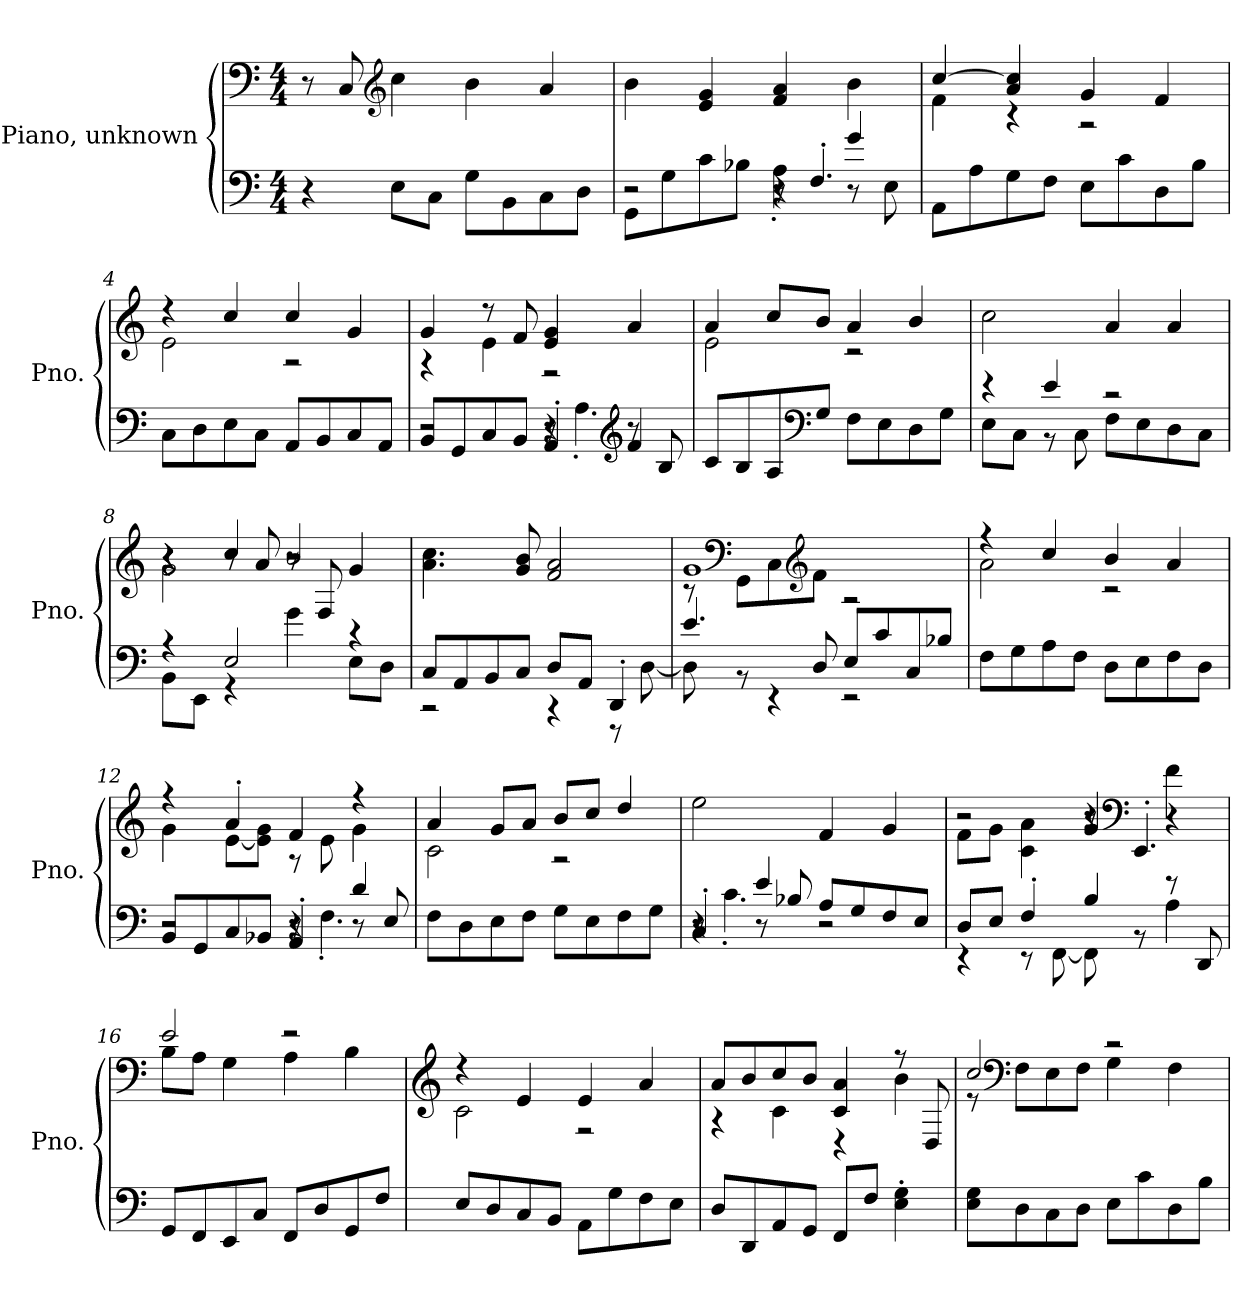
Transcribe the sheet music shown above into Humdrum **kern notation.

**kern	**kern
*part1	*part1
*staff2	*staff1
*I"Piano, unknown	*
*I'Pno.	*
*clefF4	*clefF4
*k[]	*k[]
*M4/4	*M4/4
*MM120	*MM120
=1	=1
4r	8r
.	8C/
*	*clefG2
8E\L	4cc\
8C\J	.
8G\L	4b\
8BB\	.
8C\	4a/
8D\J	.
=2	=2
*^	*
*	*^	*
2r	8GG\L	2r	4b\
.	8G\	.	.
.	8c\	.	4e/ 4g/
.	8B-X\J	.	.
4r	4A'\	8r	4f/ 4a/
.	.	4.F'/	.
4g/	8r	.	4b\
.	8E\	.	.
*v	*v	*v	*
=3	=3
*	*^
8AA\L	[4cc/	4f\
8A\	.	.
8G\	4a/ 4cc/]	4r
8F\J	.	.
8E\L	4g/	2r
8c\	.	.
8D\	4f/	.
8B\J	.	.
=4	=4	=4
8C\L	4r	2e\
8D\	.	.
8E\	4cc/	.
8C\J	.	.
8AA/L	4cc/	2r
8BB/	.	.
8C/	4g/	.
8AA/J	.	.
!!LO:LB:g=z	!!
=5	=5	=5
*^	*	*
*	*^	*	*
2r	2r	8BB/L	4g/	4r
.	.	8GG/	.	.
.	.	8C/	8r	4e\
.	.	8BB/J	8f/	.
4r	8r	4AA'/	4e/ 4g/	2r
.	4.A'\	.	.	.
*clefG2	*	*	*	*
4f/	.	8r	4a/	.
.	.	8B/	.	.
*v	*v	*v	*	*
=6	=6	=6
8c/L	4a/	2e\
8B/	.	.
8A/	8cc/L	.
*clefF4	*	*
8G/J	8b/J	.
8F\L	4a/	2r
8E\	.	.
8D\	4b/	.
8G\J	.	.
*	*v	*v
=7	=7
*^	*
4r	8E\L	2cc\
.	8C\J	.
4e/	8r	.
.	8C\	.
2r	8F\L	4a/
.	8E\	.
.	8D\	4a/
.	8C\J	.
=8	=8	=8
*	*	*^
*	*	*	*^
4r	8BB\L	4r	2g\	4r
.	8EE\J	.	.	.
2E/	4r	4cc/	.	8r
.	.	.	.	8a/
.	4g\	2b/	2r	8r
.	.	.	.	8F/
4r	8E\L	.	.	4g/
.	8D\J	.	.	.
*	*	*v	*v	*v
!!LO:LB:g=z
=9	=9	=9
8C/L	2r	4.a\ 4.cc\
8AA/	.	.
8BB/	.	.
8C/J	.	8g/ 8b/
8D/L	4r	2f/ 2a/
8AA/J	.	.
4DD'/	8r	.
.	[8D\	.
=10	=10	=10
*	*	*^
4.e/	8D\]	1g	8r
*	*	*clefF4	*
.	8r	.	8GG\L
.	4r	.	8C\
*	*	*clefG2	*
8D/	.	.	8f\J
8E/L	2r	.	2r
8c/	.	.	.
8C/	.	.	.
8B-X/J	.	.	.
*v	*v	*	*
=11	=11	=11
8F\L	4r	2a\
8G\	.	.
8A\	4cc/	.
8F\J	.	.
8D\L	4b/	2r
8E\	.	.
8F\	4a/	.
8D\J	.	.
=12	=12	=12
*^	*	*
*	*^	*	*
2r	2r	8BB/L	4r	4g\
.	.	8GG/	.	.
.	.	8C/	4a'/	[8e\L
.	.	8BB-X/J	.	8e\] 8g\J
4r	8r	4AA'/	4f/	8r
.	4.F'\	.	.	8e\
4d/	.	8r	4r	4g\
.	.	8E/	.	.
*v	*v	*v	*	*
!!LO:LB:g=z	!!
=13	=13	=13
8F\L	4a/	2c\
8D\	.	.
8E\	8g/L	.
8F\J	8a/J	.
8G\L	8b/L	2r
8E\	8cc/J	.
8F\	4dd/	.
8G\J	.	.
*	*v	*v
=14	=14
*^	*
*	*^	*
4r	8r	4C'/	2ee\
.	4.c'\	.	.
4e/	.	8r	.
.	.	8B-X/	.
2r	2r	8A/L	4f/
.	.	8G/	.
.	.	8F/	4g/
.	.	8E/J	.
*	*v	*v	*
=15	=15	=15
*	*	*^
*	*	*	*^
8D/L	4r	2r	8f\L	2r
8E/J	.	.	8g\J	.
4F'/	8r	.	4c\ 4a\	.
.	[8FF\	.	.	.
4B/	8FF\]	4g/	4r	8r
*	*	*clefF4	*	*
.	8r	.	.	4.EE'/
8r	4A\	4r	4f\	.
8DD/	.	.	.	.
*v	*v	*	*	*
*	*	*v	*v
=16	=16	=16
8GG/L	2e/	8B\L
8FF/	.	8A\J
8EE/	.	4G\
8C/J	.	.
8FF/L	2r	4A\
8D/	.	.
8GG/	.	4B\
8F/J	.	.
!!LO:LB:g=z	!!
=17	=17	=17
*	*clefG2	*
8E/L	4r	2c\
8D/	.	.
8C/	4e/	.
8BB/J	.	.
8AA\L	4e/	2r
8G\	.	.
8F\	4a/	.
8E\J	.	.
=18	=18	=18
8D/L	8a/L	4r
8DD/	8b/	.
8AA/	8cc/	4c\
8GG/J	8b/J	.
8FF/L	4c/ 4a/	4r
8F/J	.	.
4E\' 4G\'	8r	4b\
.	8D/	.
=19	=19	=19
8E\ 8G\L	2cc/	8r
*	*clefF4	*
8D\	.	8F\L
8C\	.	8E\
8D\J	.	8F\J
8E\L	2r	4G\
8c\	.	.
8D\	.	4F\
8B\J	.	.
*	*v	*v
=	=
*-	*-
